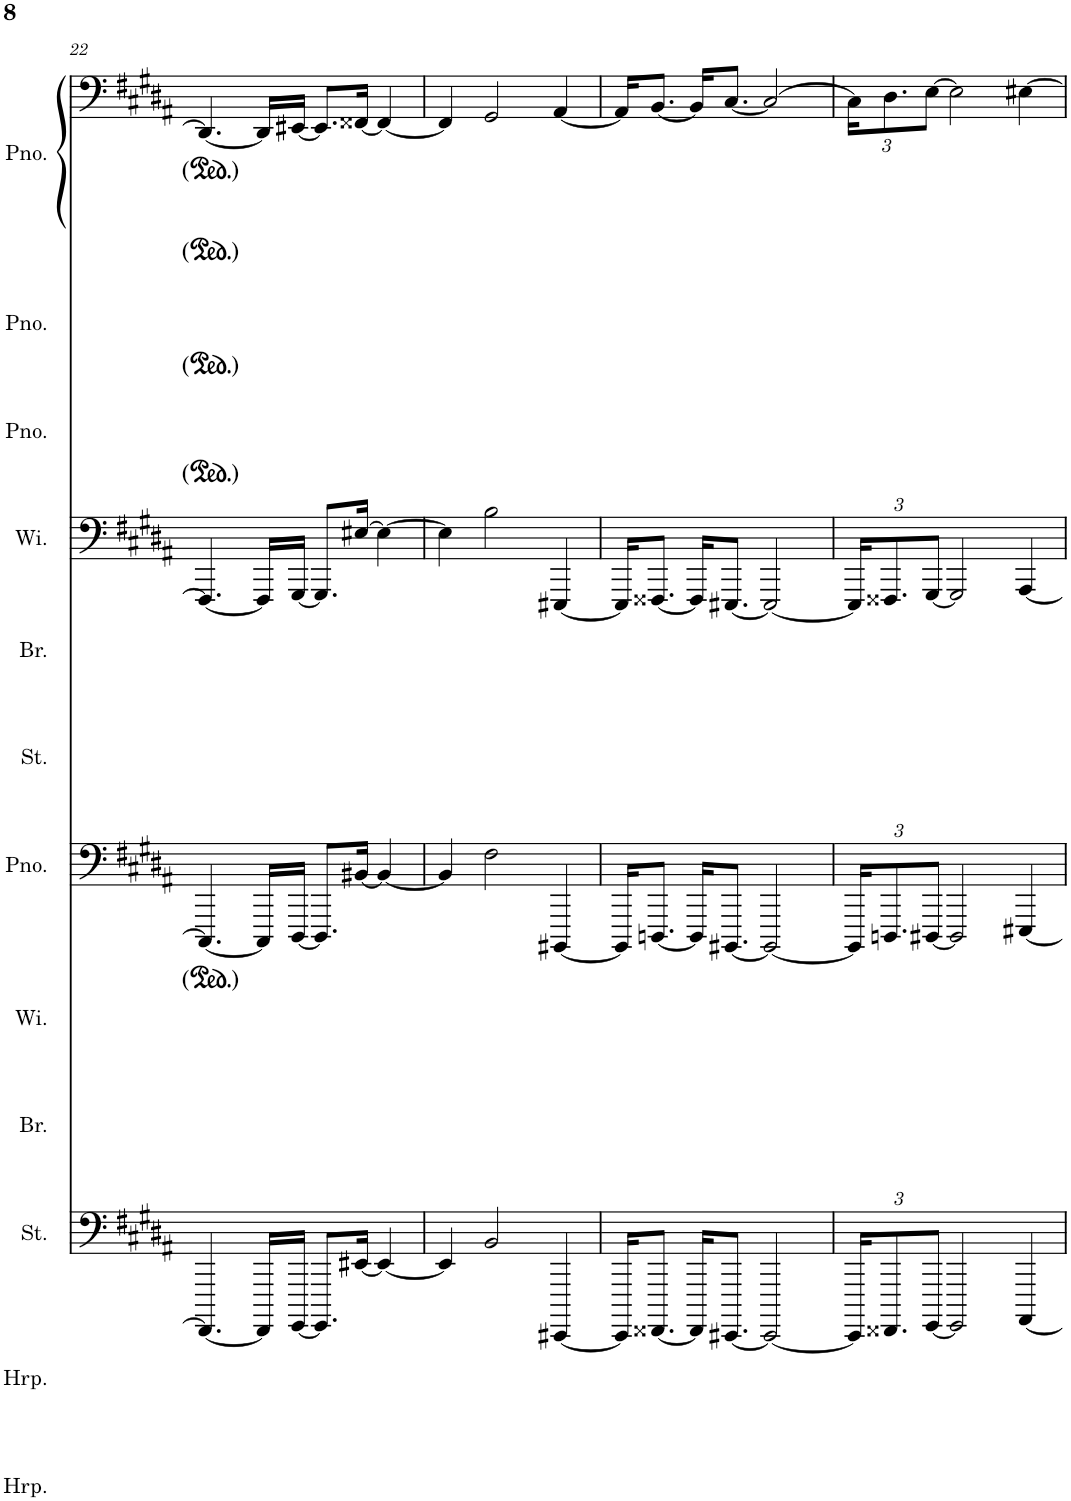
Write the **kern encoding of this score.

**kern	**kern	**kern	**kern	**kern	**kern	**kern	**kern	**kern	**kern	**kern	**kern	**kern
*part12	*part11	*part10	*part9	*part8	*part7	*part6	*part5	*part4	*part3	*part2	*part1	*part1
*staff13	*staff12	*staff11	*staff10	*staff9	*staff8	*staff7	*staff6	*staff5	*staff4	*staff3	*staff2	*staff1
*I"Harp	*I"Harp	*I"Strings	*I"Brass	*I"Winds	*I"Piano	*I"Strings	*I"Brass	*I"Winds	*I"Piano	*I"Piano	*I"Piano	*
*I'Hrp.	*I'Hrp.	*I'St.	*I'Br.	*I'Wi.	*I'Pno.	*I'St.	*I'Br.	*I'Wi.	*I'Pno.	*I'Pno.	*I'Pno.	*
!!LO:PB:g=z
*clefG2	*clefG2	*clefF4	*clefG2	*clefG2	*clefF4	*clefG2	*clefG2	*clefF4	*clefG2	*clefG2	*clefF4	*clefF4
*k[f#c#g#d#a#]	*k[f#c#g#d#a#]	*k[f#c#g#d#a#]	*k[f#c#g#d#a#]	*k[f#c#g#d#a#]	*k[f#c#g#d#a#]	*k[f#c#g#d#a#]	*k[f#c#g#d#a#]	*k[f#c#g#d#a#]	*k[f#c#g#d#a#]	*k[f#c#g#d#a#]	*k[f#c#g#d#a#]	*k[f#c#g#d#a#]
*M4/4	*M4/4	*M4/4	*M4/4	*M4/4	*M4/4	*M4/4	*M4/4	*M4/4	*M4/4	*M4/4	*M4/4	*M4/4
=22	=22	=22	=22	=22	=22	=22	=22	=22	=22	=22	=22	=22
1r	1r	4.FFFF#/_	1r	1r	4.CCC#/_	1r	1r	4.FFF#/_	1r	1r	1r	4.DD#/_
.	.	16FFFF#/LL]	.	.	16CCC#/LL]	.	.	16FFF#/LL]	.	.	.	16DD#/LL]
.	.	[16GGGG#/JJ	.	.	[16DDD#/JJ	.	.	[16GGG#/JJ	.	.	.	[16EE#X/JJ
.	.	8.GGGG#/L]	.	.	8.DDD#/L]	.	.	8.GGG#/L]	.	.	.	8.EE#/L]
.	.	[16EE#X/Jk	.	.	[16BB#X/Jk	.	.	[16E#X/Jk	.	.	.	[16FF##X/Jk
.	.	4EE#/_	.	.	4BB#/_	.	.	4E#\_	.	.	.	4FF##/_
=23	=23	=23	=23	=23	=23	=23	=23	=23	=23	=23	=23	=23
1r	1r	4EE#/]	1r	1r	4BB#/]	1r	1r	4E#\]	1r	1r	1r	4FF##/]
.	.	2BB/	.	.	2F#\	.	.	2B\	.	.	.	2GG#/
.	.	[4EEEE#X/	.	.	[4BBBB#X/	.	.	[4EEE#X/	.	.	.	[4AA#/
=24	=24	=24	=24	=24	=24	=24	=24	=24	=24	=24	=24	=24
1r	1r	16EEEE#/KL]	1r	1r	16BBBB#/KL]	1r	1r	16EEE#/KL]	1r	1r	1r	16AA#/KL]
.	.	[8.FFFF##X/J	.	.	[8.DDDn/J	.	.	[8.FFF##X/J	.	.	.	[8.BB/J
.	.	16FFFF##/KL]	.	.	16DDD/KL]	.	.	16FFF##/KL]	.	.	.	16BB/KL]
.	.	[8.EEEE#X/J	.	.	[8.BBBB#X/J	.	.	[8.EEE#X/J	.	.	.	[8.C#/J
.	.	2EEEE#/_	.	.	2BBBB#/_	.	.	2EEE#/_	.	.	.	2C#/_
=25	=25	=25	=25	=25	=25	=25	=25	=25	=25	=25	=25	=25
*	*	*Xbrackettup	*	*	*Xbrackettup	*	*	*Xbrackettup	*	*	*	*Xbrackettup
1r	1r	24EEEE#/KL]	1r	1r	24BBBB#/KL]	1r	1r	24EEE#/KL]	1r	1r	1r	24C#\KL]
.	.	12.FFFF##X/	.	.	12.DDDn/	.	.	12.FFF##X/	.	.	.	12.D#\
.	.	[12GGGG#/J	.	.	[12DDD#X/J	.	.	[12GGG#/J	.	.	.	[12E\J
.	.	2GGGG#/]	.	.	2DDD#/]	.	.	2GGG#/]	.	.	.	2E\]
.	.	[4AAAA#/	.	.	[4EEE#X/	.	.	[4AAA#/	.	.	.	[4E#X\
=	=	=	=	=	=	=	=	=	=	=	=	=
*-	*-	*-	*-	*-	*-	*-	*-	*-	*-	*-	*-	*-
